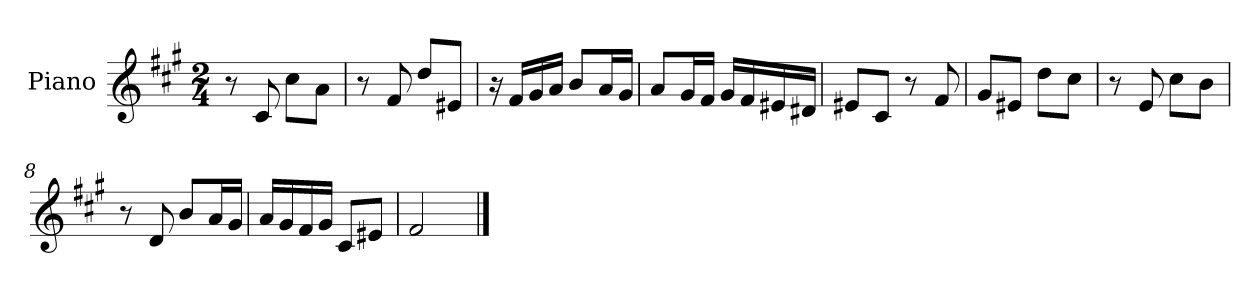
**kern
*part1
*staff1
*I"Piano
*I'Pno.
*clefG2
*k[f#c#g#]
*M2/4
*MM120
=1
8r
8c#/
8cc#\L
8a\J
=2
8r
8f#/
8dd/L
8e#X/J
=3
16r
16f#/LL
16g#/
16a/JJ
8b/L
16a/L
16g#/JJ
=4
8a/L
16g#/L
16f#/JJ
16g#/LL
16f#/
16e#X/
16d#X/JJ
=5
8e#X/L
8c#/J
8r
8f#/
=6
8g#/L
8e#X/J
8dd\L
8cc#\J
=7
8r
8e/
8cc#\L
8b\J
=8
8r
8d/
8b/L
16a/L
16g#/JJ
!!LO:LB:g=z
=9
16a/LL
16g#/
16f#/
16g#/JJ
8c#/L
8e#X/J
=10
2f#/
==
*-
